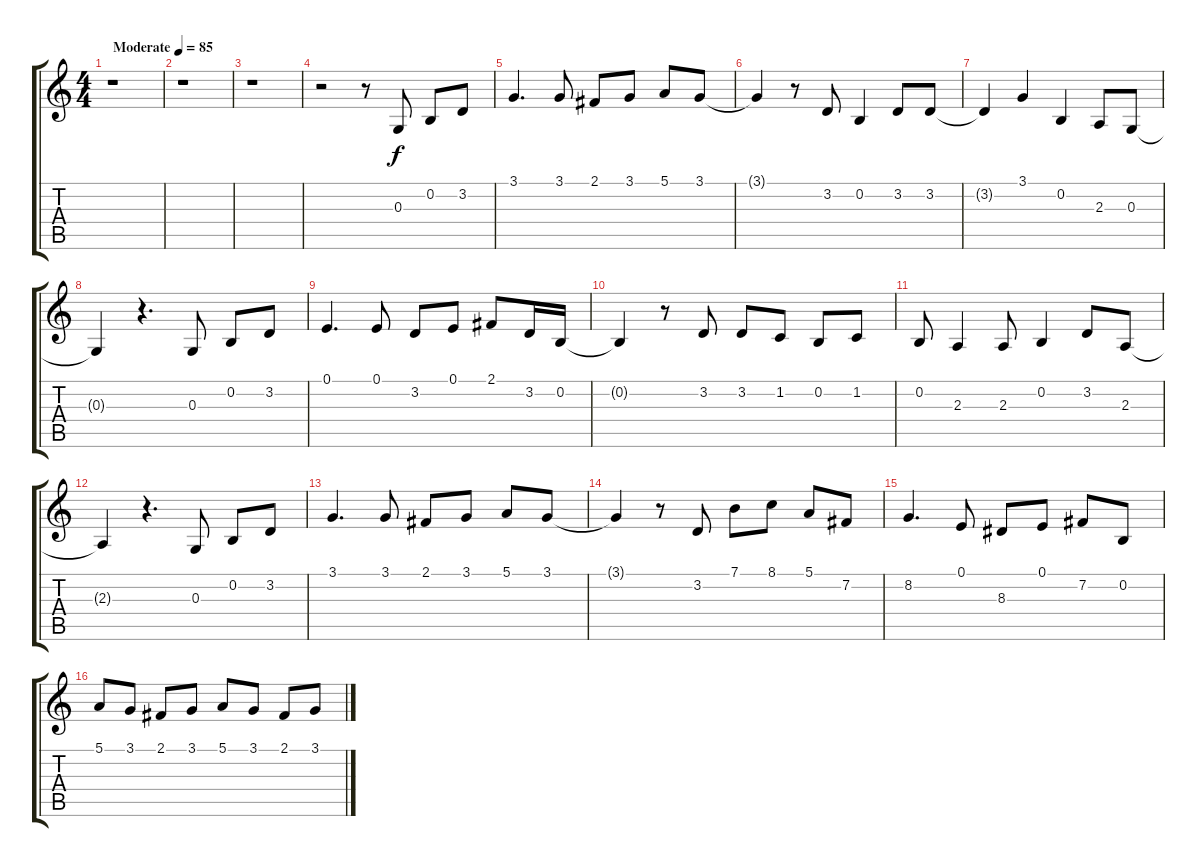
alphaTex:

\track "" {instrument electricpiano1}
\staff {score tabs}
\tuning (E4 B3 G3 D3 A2 E2) {hide}
\ts (4 4)
\tempo (85 "Moderate")
\clef g2
\ks c
r.1{dy f instrument electricpiano1} |
r.1 |
r.1 |
r.2 r.8 0.3.8 0.2.8 3.2.8 |
3.1.4{d} 3.1.8 2.1.8 3.1.8 5.1.8 3.1.8 |
3.1{t}.4 r.8 3.2.8 0.2.4 3.2.8 3.2.8 |
3.2{t}.4 3.1.4 0.2.4 2.3.8 0.3.8 |
0.3{t}.4 r.4{d} 0.3.8 0.2.8 3.2.8 |
0.1.4{d} 0.1.8 3.2.8 0.1.8 2.1.8 3.2.16 0.2.16 |
0.2{t}.4 r.8 3.2.8 3.2.8 1.2.8 0.2.8 1.2.8 |
0.2.8 2.3.4 2.3.8 0.2.4 3.2.8 2.3.8 |
2.3{t}.4 r.4{d} 0.3.8 0.2.8 3.2.8 |
3.1.4{d} 3.1.8 2.1.8 3.1.8 5.1.8 3.1.8 |
3.1{t}.4 r.8 3.2.8 7.1.8 8.1.8 5.1.8 7.2.8 |
8.2.4{d} 0.1.8 8.3.8 0.1.8 7.2.8 0.2.8 |
5.1.8 3.1.8 2.1.8 3.1.8 5.1.8 3.1.8 2.1.8 3.1.8
